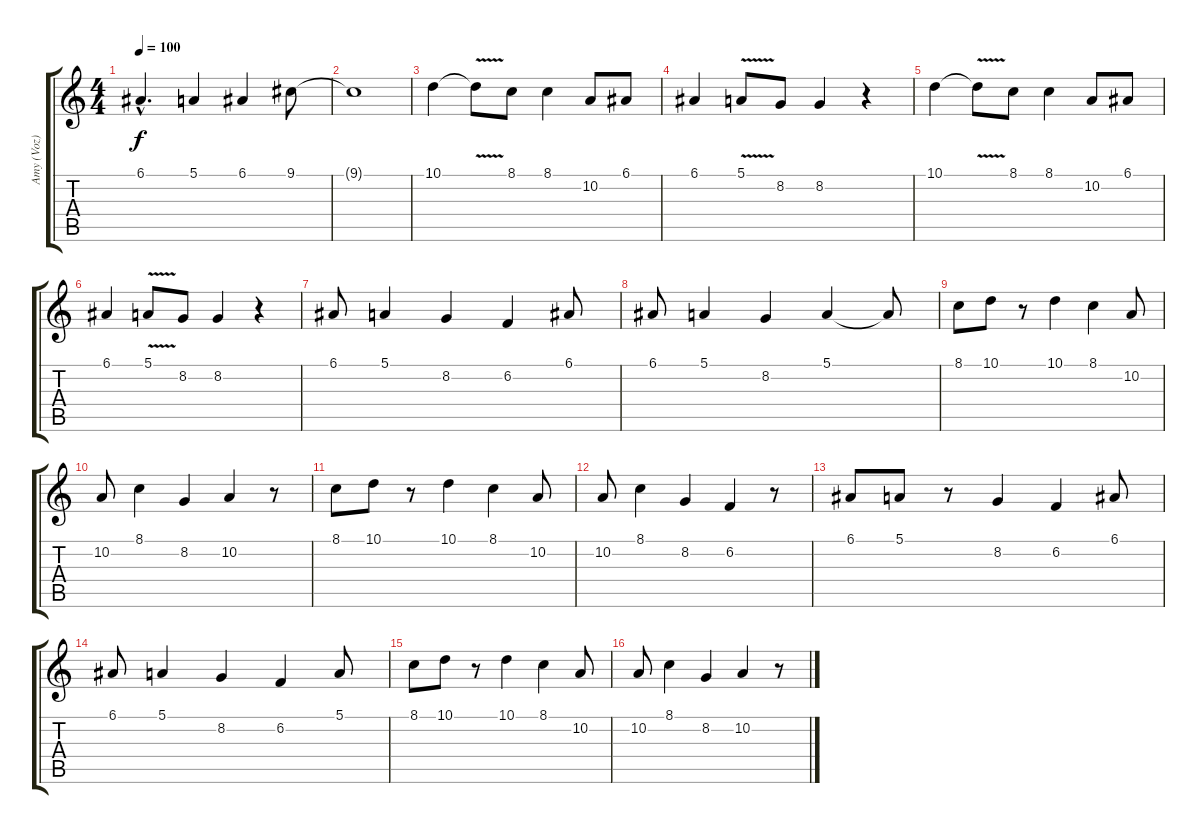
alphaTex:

\track ("Amy (Voz)" "Amy (Voz)") {instrument oboe}
\staff {score tabs}
\tuning (E4 B3 G3 D3 A2 E2) {hide}
\ts (4 4)
\tempo 100
\clef g2
\ks c
6.1{hac}.4{d dy f} 5.1.4 6.1.4 9.1.8 |
9.1{t}.1 |
10.1.4 10.1{v t}.8 8.1.8 8.1.4 10.2.8 6.1.8 |
6.1.4 5.1{v}.8 8.2.8 8.2.4 r.4 |
10.1.4 10.1{v t}.8 8.1.8 8.1.4 10.2.8 6.1.8 |
6.1.4 5.1{v}.8 8.2.8 8.2.4 r.4 |
6.1.8 5.1.4 8.2.4 6.2.4 6.1.8 |
6.1.8 5.1.4 8.2.4 5.1.4 5.1{t}.8 |
8.1.8 10.1.8 r.8 10.1.4 8.1.4 10.2.8 |
10.2.8 8.1.4 8.2.4 10.2.4 r.8 |
8.1.8 10.1.8 r.8 10.1.4 8.1.4 10.2.8 |
10.2.8 8.1.4 8.2.4 6.2.4 r.8 |
6.1.8 5.1.8 r.8 8.2.4 6.2.4 6.1.8 |
6.1.8 5.1.4 8.2.4 6.2.4 5.1.8 |
8.1.8 10.1.8 r.8 10.1.4 8.1.4 10.2.8 |
10.2.8 8.1.4 8.2.4 10.2.4 r.8
